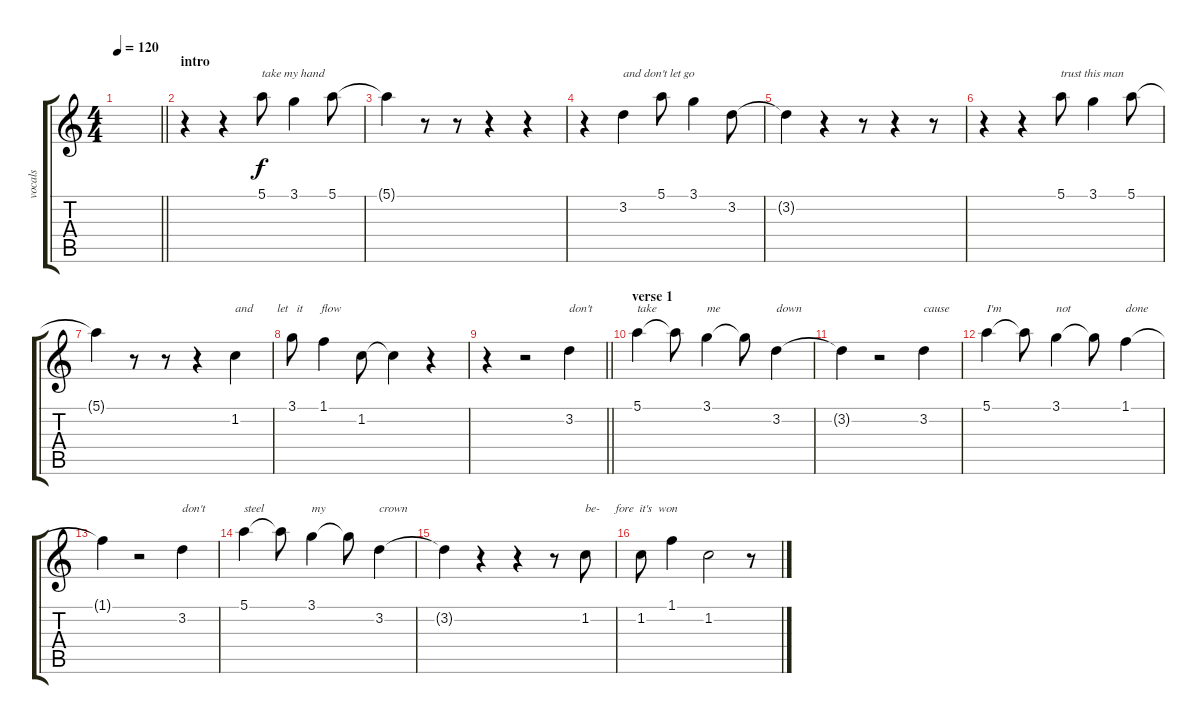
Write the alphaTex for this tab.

\track ("vocals" "vocals") {instrument electricguitarjazz}
\staff {score tabs}
\tuning (E4 B3 G3 D3 A2 E2) {hide}
\ts (4 4)
\tempo 120
\clef g2
\barLineRight lightlight
\ks c
|
\section ("" "intro")
r.4 r.4 5.1.8{txt "take my hand"} 3.1.4 5.1.8 |
5.1{t}.4 r.8 r.8 r.4 r.4 |
r.4 3.2.4{txt "and don't let go"} 5.1.8 3.1.4 3.2.8 |
3.2{t}.4 r.4 r.8 r.4 r.8 |
r.4 r.4 5.1.8{txt "trust this man"} 3.1.4 5.1.8 |
5.1{t}.4 r.8 r.8 r.4 1.2.4{txt "and        let   it      flow"} |
3.1.8 1.1.4 1.2.8 1.2{t}.4 r.4 |
\barLineRight lightlight
r.4 r.2 3.2.4{txt "don't"} |
\section ("" "verse 1")
5.1.4{txt "take"} 5.1{t}.8 3.1.4{txt "me"} 3.1{t}.8 3.2.4{txt "down"} |
3.2{t}.4 r.2 3.2.4{txt "cause"} |
5.1.4{txt "I'm"} 5.1{t}.8 3.1.4{txt "not"} 3.1{t}.8 1.1.4{txt "done"} |
1.1{t}.4 r.2 3.2.4{txt "don't"} |
5.1.4{txt "steel"} 5.1{t}.8 3.1.4{txt "my"} 3.1{t}.8 3.2.4{txt "crown"} |
3.2{t}.4 r.4 r.4 r.8 1.2.8{txt "be-     fore  it's  won"} |
1.2.8 1.1.4 1.2.2 r.8
